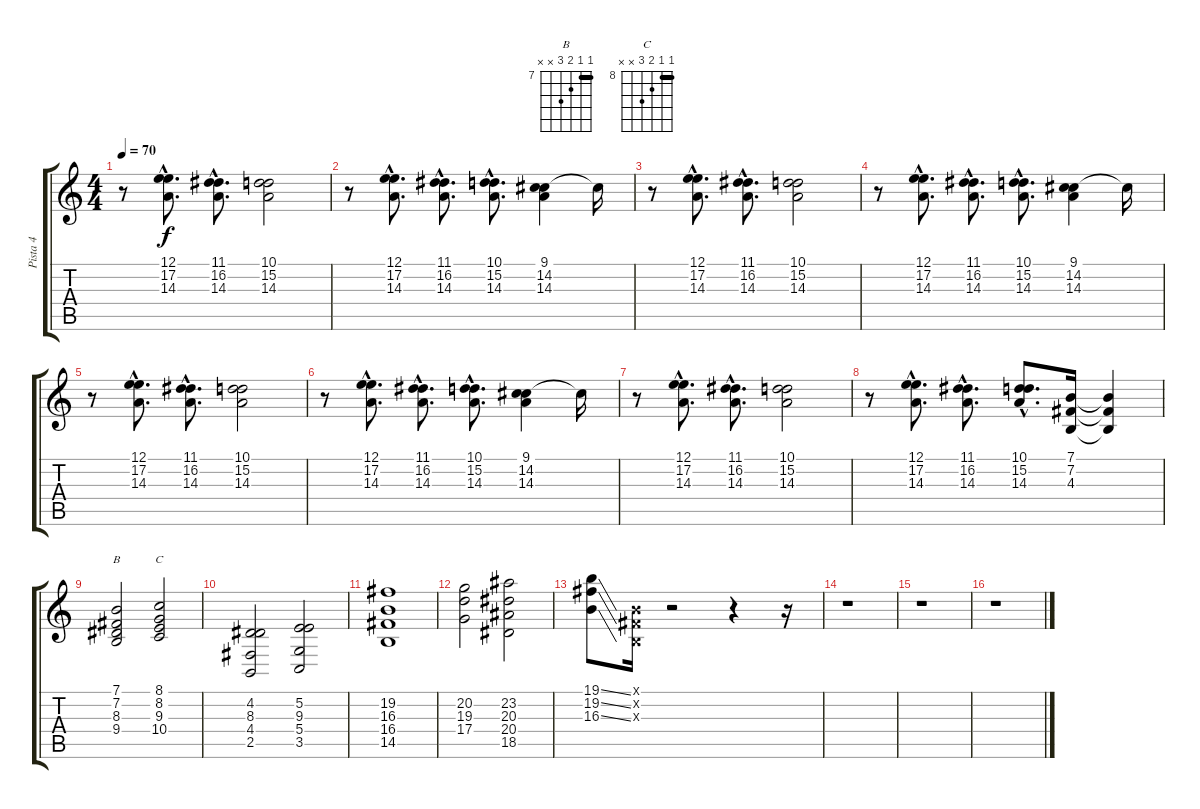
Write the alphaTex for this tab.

\track ("Pista 4" "Pista 4") {instrument trombone}
\staff {score tabs}
\tuning (E4 B3 G3 D3 A2 E2) {hide}
\chord ("B" 7 7 8 9 x x) {firstfret 7 barre 7}
\chord ("C" 8 8 9 10 x x) {firstfret 8 barre 8}
\ts (4 4)
\tempo 70
\clef g2
\ks c
r.8{dy f} (12.1{hac} 17.2{hac} 14.3{hac}).8{d} (11.1{hac} 16.2{hac} 14.3{hac}).8{d} (10.1 15.2 14.3).2 |
r.8 (12.1{hac} 17.2{hac} 14.3{hac}).8{d} (11.1{hac} 16.2{hac} 14.3{hac}).8{d} (10.1{hac} 15.2{hac} 14.3{hac}).8{d} (9.1 14.2 14.3).4 9.1{t}.16 |
r.8 (12.1{hac} 17.2{hac} 14.3{hac}).8{d} (11.1{hac} 16.2{hac} 14.3{hac}).8{d} (10.1 15.2 14.3).2 |
r.8 (12.1{hac} 17.2{hac} 14.3{hac}).8{d} (11.1{hac} 16.2{hac} 14.3{hac}).8{d} (10.1{hac} 15.2{hac} 14.3{hac}).8{d} (9.1 14.2 14.3).4 9.1{t}.16 |
r.8 (12.1{hac} 17.2{hac} 14.3{hac}).8{d} (11.1{hac} 16.2{hac} 14.3{hac}).8{d} (10.1 15.2 14.3).2 |
r.8 (12.1{hac} 17.2{hac} 14.3{hac}).8{d} (11.1{hac} 16.2{hac} 14.3{hac}).8{d} (10.1{hac} 15.2{hac} 14.3{hac}).8{d} (9.1 14.2 14.3).4 9.1{t}.16 |
r.8 (12.1{hac} 17.2{hac} 14.3{hac}).8{d} (11.1{hac} 16.2{hac} 14.3{hac}).8{d} (10.1 15.2 14.3).2 |
r.8 (12.1{hac} 17.2{hac} 14.3{hac}).8{d} (11.1{hac} 16.2{hac} 14.3{hac}).8{d} (10.1{hac} 15.2{hac} 14.3{hac}).8{d} (7.1 7.2 4.3).16 (7.1{t} 7.2{t} 4.3{t}).4 |
(7.1 7.2 8.3 9.4).2{ch "B"} (8.1 8.2 9.3 10.4).2{ch "C"} |
(4.2 8.3 4.4 2.5).2 (5.2 9.3 5.4 3.5).2 |
(19.2 16.3 16.4 14.5).1 |
(20.2 19.3 17.4).2 (23.2 20.3 20.4 18.5).2 |
(19.1{ss} 19.2{ss} 16.3{ss}).8 (7.1{x} 7.2{x} 4.3{x}).16 r.2 r.4 r.16 |
r.1 |
r.1 |
r.1
